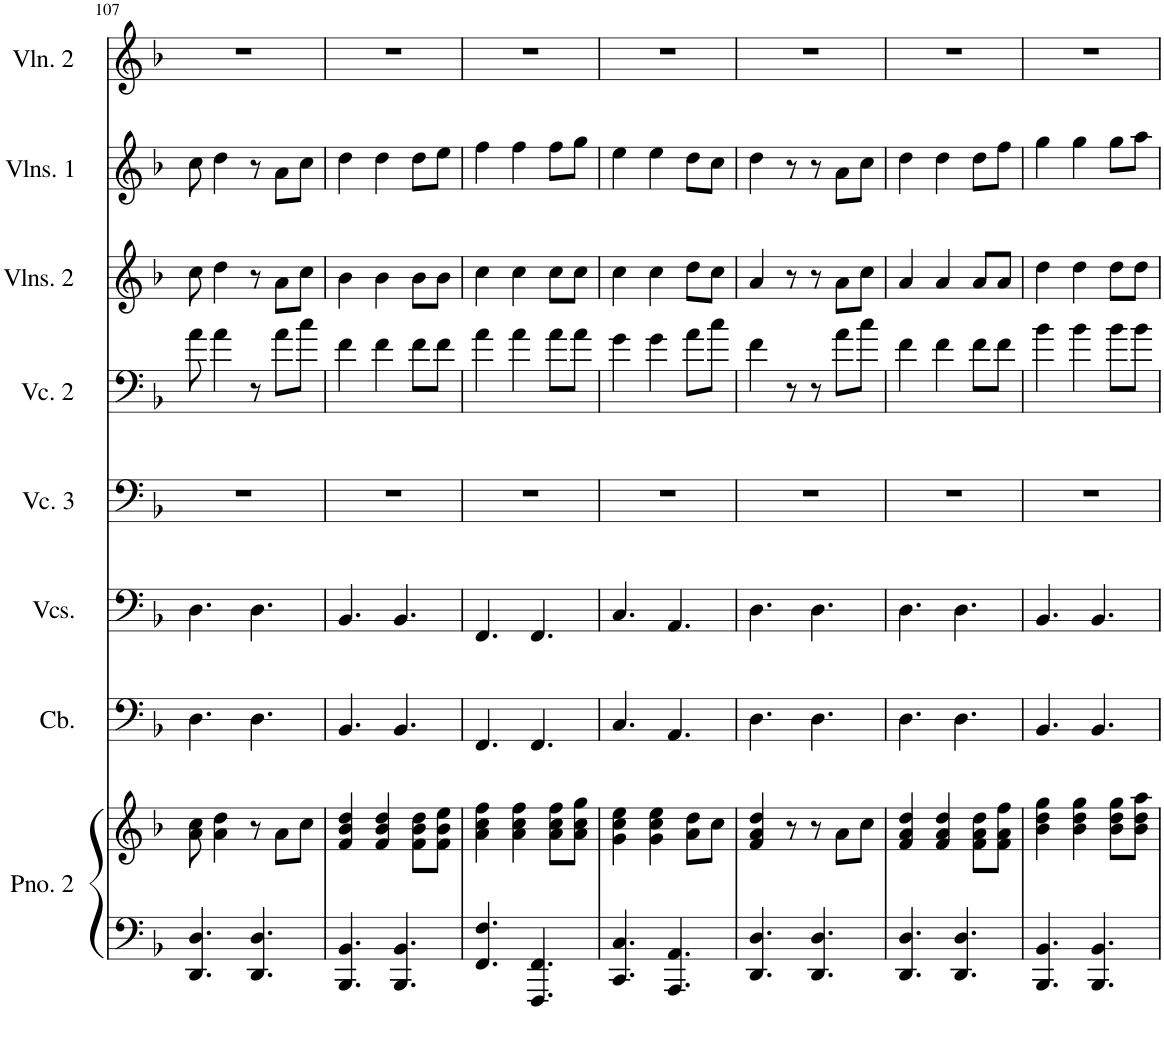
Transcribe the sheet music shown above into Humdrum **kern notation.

**kern	**kern	**kern	**kern	**kern	**kern	**kern	**kern	**kern
*part8	*part8	*part7	*part6	*part5	*part4	*part3	*part2	*part1
*staff9	*staff8	*staff7	*staff6	*staff5	*staff4	*staff3	*staff2	*staff1
*I"Piano 2	*	*I"Contrabass	*I"Violoncellos	*I"Violoncello 3	*I"Violoncello 2	*I"Violins 2	*I"Violins 1	*I"Violin 2
*I'Pno. 2	*	*I'Cb.	*I'Vcs.	*I'Vc. 3	*I'Vc. 2	*I'Vlns. 2	*I'Vlns. 1	*I'Vln. 2
!!LO:PB:g=z
*clefF4	*clefG2	*clefF4	*clefF4	*clefF4	*clefF4	*clefG2	*clefG2	*clefG2
*	*	*Trd7c12	*	*	*	*	*	*
*k[b-]	*k[b-]	*k[b-]	*k[b-]	*k[b-]	*k[b-]	*k[b-]	*k[b-]	*k[b-]
*M3/4	*M3/4	*M3/4	*M3/4	*M3/4	*M3/4	*M3/4	*M3/4	*M3/4
=107	=107	=107	=107	=107	=107	=107	=107	=107
4.DD/ 4.D/	8a\ 8cc\	4.D\	4.D\	2.r	8a\	8cc\	8cc\	2.r
.	4a\ 4dd\	.	.	.	4a\	4dd\	4dd\	.
4.DD/ 4.D/	8r	4.D\	4.D\	.	8r	8r	8r	.
.	8a\L	.	.	.	8a\L	8a\L	8a\L	.
.	8cc\J	.	.	.	8cc\J	8cc\J	8cc\J	.
=108	=108	=108	=108	=108	=108	=108	=108	=108
4.BBB-/ 4.BB-/	4f/ 4b-/ 4dd/	4.BB-/	4.BB-/	2.r	4f\	4b-\	4dd\	2.r
.	4f/ 4b-/ 4dd/	.	.	.	4f\	4b-\	4dd\	.
4.BBB-/ 4.BB-/	.	4.BB-/	4.BB-/	.	.	.	.	.
.	8f\ 8b-\ 8dd\L	.	.	.	8f\L	8b-\L	8dd\L	.
.	8f\ 8b-\ 8ee\J	.	.	.	8f\J	8b-\J	8ee\J	.
=109	=109	=109	=109	=109	=109	=109	=109	=109
4.FF/ 4.F/	4a\ 4cc\ 4ff\	4.FF/	4.FF/	2.r	4a\	4cc\	4ff\	2.r
.	4a\ 4cc\ 4ff\	.	.	.	4a\	4cc\	4ff\	.
4.FFF/ 4.FF/	.	4.FF/	4.FF/	.	.	.	.	.
.	8a\ 8cc\ 8ff\L	.	.	.	8a\L	8cc\L	8ff\L	.
.	8a\ 8cc\ 8gg\J	.	.	.	8a\J	8cc\J	8gg\J	.
=110	=110	=110	=110	=110	=110	=110	=110	=110
4.CC/ 4.C/	4g\ 4cc\ 4ee\	4.C/	4.C/	2.r	4g\	4cc\	4ee\	2.r
.	4g\ 4cc\ 4ee\	.	.	.	4g\	4cc\	4ee\	.
4.AAA/ 4.AA/	.	4.AA/	4.AA/	.	.	.	.	.
.	8a\ 8dd\L	.	.	.	8a\L	8dd\L	8dd\L	.
.	8cc\J	.	.	.	8cc\J	8cc\J	8cc\J	.
=111	=111	=111	=111	=111	=111	=111	=111	=111
4.DD/ 4.D/	4f/ 4a/ 4dd/	4.D\	4.D\	2.r	4f\	4a/	4dd\	2.r
.	8r	.	.	.	8r	8r	8r	.
4.DD/ 4.D/	8r	4.D\	4.D\	.	8r	8r	8r	.
.	8a\L	.	.	.	8a\L	8a\L	8a\L	.
.	8cc\J	.	.	.	8cc\J	8cc\J	8cc\J	.
=112	=112	=112	=112	=112	=112	=112	=112	=112
4.DD/ 4.D/	4f/ 4a/ 4dd/	4.D\	4.D\	2.r	4f\	4a/	4dd\	2.r
.	4f/ 4a/ 4dd/	.	.	.	4f\	4a/	4dd\	.
4.DD/ 4.D/	.	4.D\	4.D\	.	.	.	.	.
.	8f\ 8a\ 8dd\L	.	.	.	8f\L	8a/L	8dd\L	.
.	8f\ 8a\ 8ff\J	.	.	.	8f\J	8a/J	8ff\J	.
=113	=113	=113	=113	=113	=113	=113	=113	=113
4.BBB-/ 4.BB-/	4b-\ 4dd\ 4gg\	4.BB-/	4.BB-/	2.r	4b-\	4dd\	4gg\	2.r
.	4b-\ 4dd\ 4gg\	.	.	.	4b-\	4dd\	4gg\	.
4.BBB-/ 4.BB-/	.	4.BB-/	4.BB-/	.	.	.	.	.
.	8b-\ 8dd\ 8gg\L	.	.	.	8b-\L	8dd\L	8gg\L	.
.	8b-\ 8dd\ 8aa\J	.	.	.	8b-\J	8dd\J	8aa\J	.
=	=	=	=	=	=	=	=	=
*-	*-	*-	*-	*-	*-	*-	*-	*-
